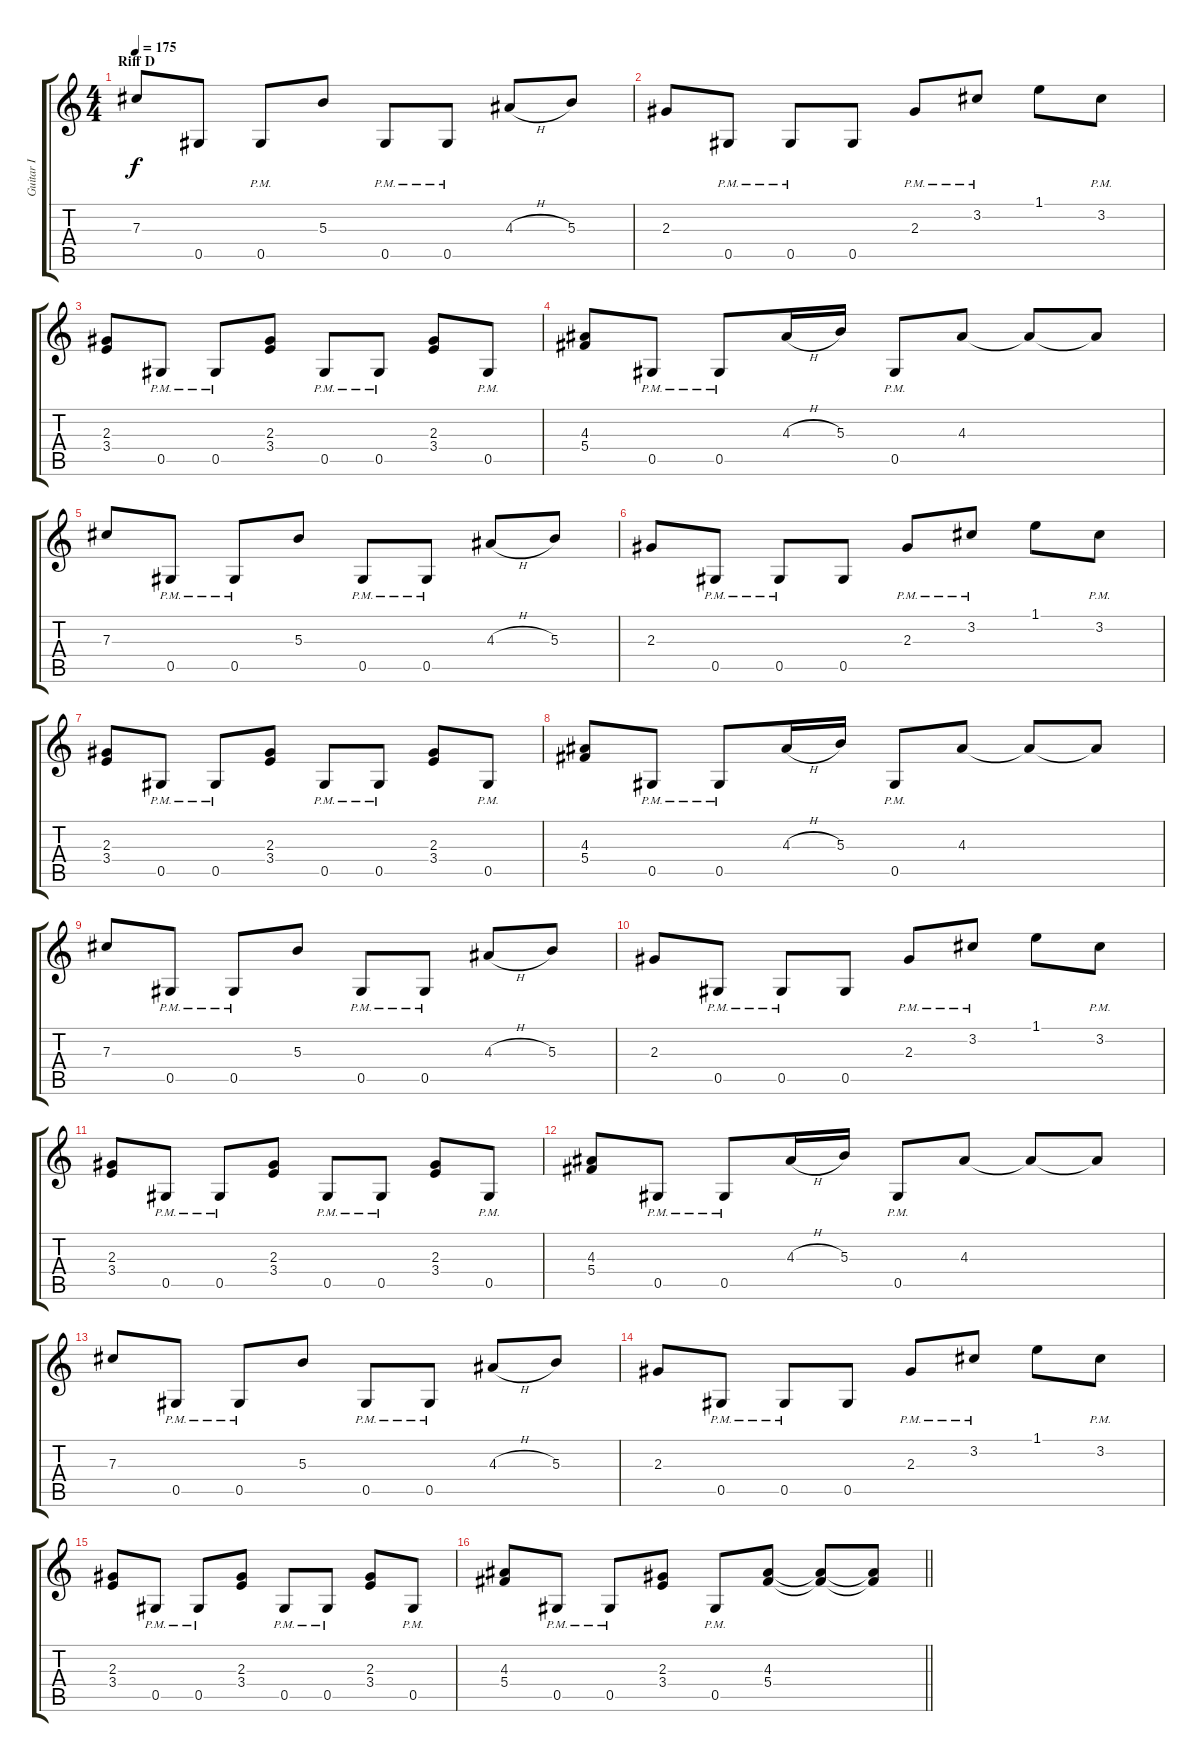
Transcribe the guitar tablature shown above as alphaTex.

\track ("Guitar I" "Guitar I") {instrument distortionguitar}
\staff {score tabs}
\tuning (Eb4 Bb3 Gb3 Db3 Ab2 Eb2) {hide}
\ts (4 4)
\section ("" "Riff D")
\tempo 175
\clef g2
\ks c
7.3.8{dy f} 0.5.8 0.5{pm}.8 5.3.8 0.5{pm}.8 0.5{pm}.8 4.3{h}.8 5.3.8 |
2.3.8 0.5{pm}.8 0.5{pm}.8 0.5.8 2.3{pm}.8 3.2{pm}.8 1.1.8 3.2{pm}.8 |
(2.3 3.4).8 0.5{pm}.8 0.5{pm}.8 (2.3 3.4).8 0.5{pm}.8 0.5{pm}.8 (2.3 3.4).8 0.5{pm}.8 |
(4.3 5.4).8 0.5{pm}.8 0.5{pm}.8 4.3{h}.16 5.3.16 0.5{pm}.8 4.3.8 4.3{t}.8 4.3{t}.8 |
7.3.8 0.5{pm}.8 0.5{pm}.8 5.3.8 0.5{pm}.8 0.5{pm}.8 4.3{h}.8 5.3.8 |
2.3.8 0.5{pm}.8 0.5{pm}.8 0.5.8 2.3{pm}.8 3.2{pm}.8 1.1.8 3.2{pm}.8 |
(2.3 3.4).8 0.5{pm}.8 0.5{pm}.8 (2.3 3.4).8 0.5{pm}.8 0.5{pm}.8 (2.3 3.4).8 0.5{pm}.8 |
(4.3 5.4).8 0.5{pm}.8 0.5{pm}.8 4.3{h}.16 5.3.16 0.5{pm}.8 4.3.8 4.3{t}.8 4.3{t}.8 |
7.3.8 0.5{pm}.8 0.5{pm}.8 5.3.8 0.5{pm}.8 0.5{pm}.8 4.3{h}.8 5.3.8 |
2.3.8 0.5{pm}.8 0.5{pm}.8 0.5.8 2.3{pm}.8 3.2{pm}.8 1.1.8 3.2{pm}.8 |
(2.3 3.4).8 0.5{pm}.8 0.5{pm}.8 (2.3 3.4).8 0.5{pm}.8 0.5{pm}.8 (2.3 3.4).8 0.5{pm}.8 |
(4.3 5.4).8 0.5{pm}.8 0.5{pm}.8 4.3{h}.16 5.3.16 0.5{pm}.8 4.3.8 4.3{t}.8 4.3{t}.8 |
7.3.8 0.5{pm}.8 0.5{pm}.8 5.3.8 0.5{pm}.8 0.5{pm}.8 4.3{h}.8 5.3.8 |
2.3.8 0.5{pm}.8 0.5{pm}.8 0.5.8 2.3{pm}.8 3.2{pm}.8 1.1.8 3.2{pm}.8 |
(2.3 3.4).8 0.5{pm}.8 0.5{pm}.8 (2.3 3.4).8 0.5{pm}.8 0.5{pm}.8 (2.3 3.4).8 0.5{pm}.8 |
\barLineRight lightlight
(4.3 5.4).8 0.5{pm}.8 0.5{pm}.8 (2.3 3.4).8 0.5{pm}.8 (4.3 5.4).8 (4.3{t} 5.4{t}).8 (4.3{t} 5.4{t}).8
